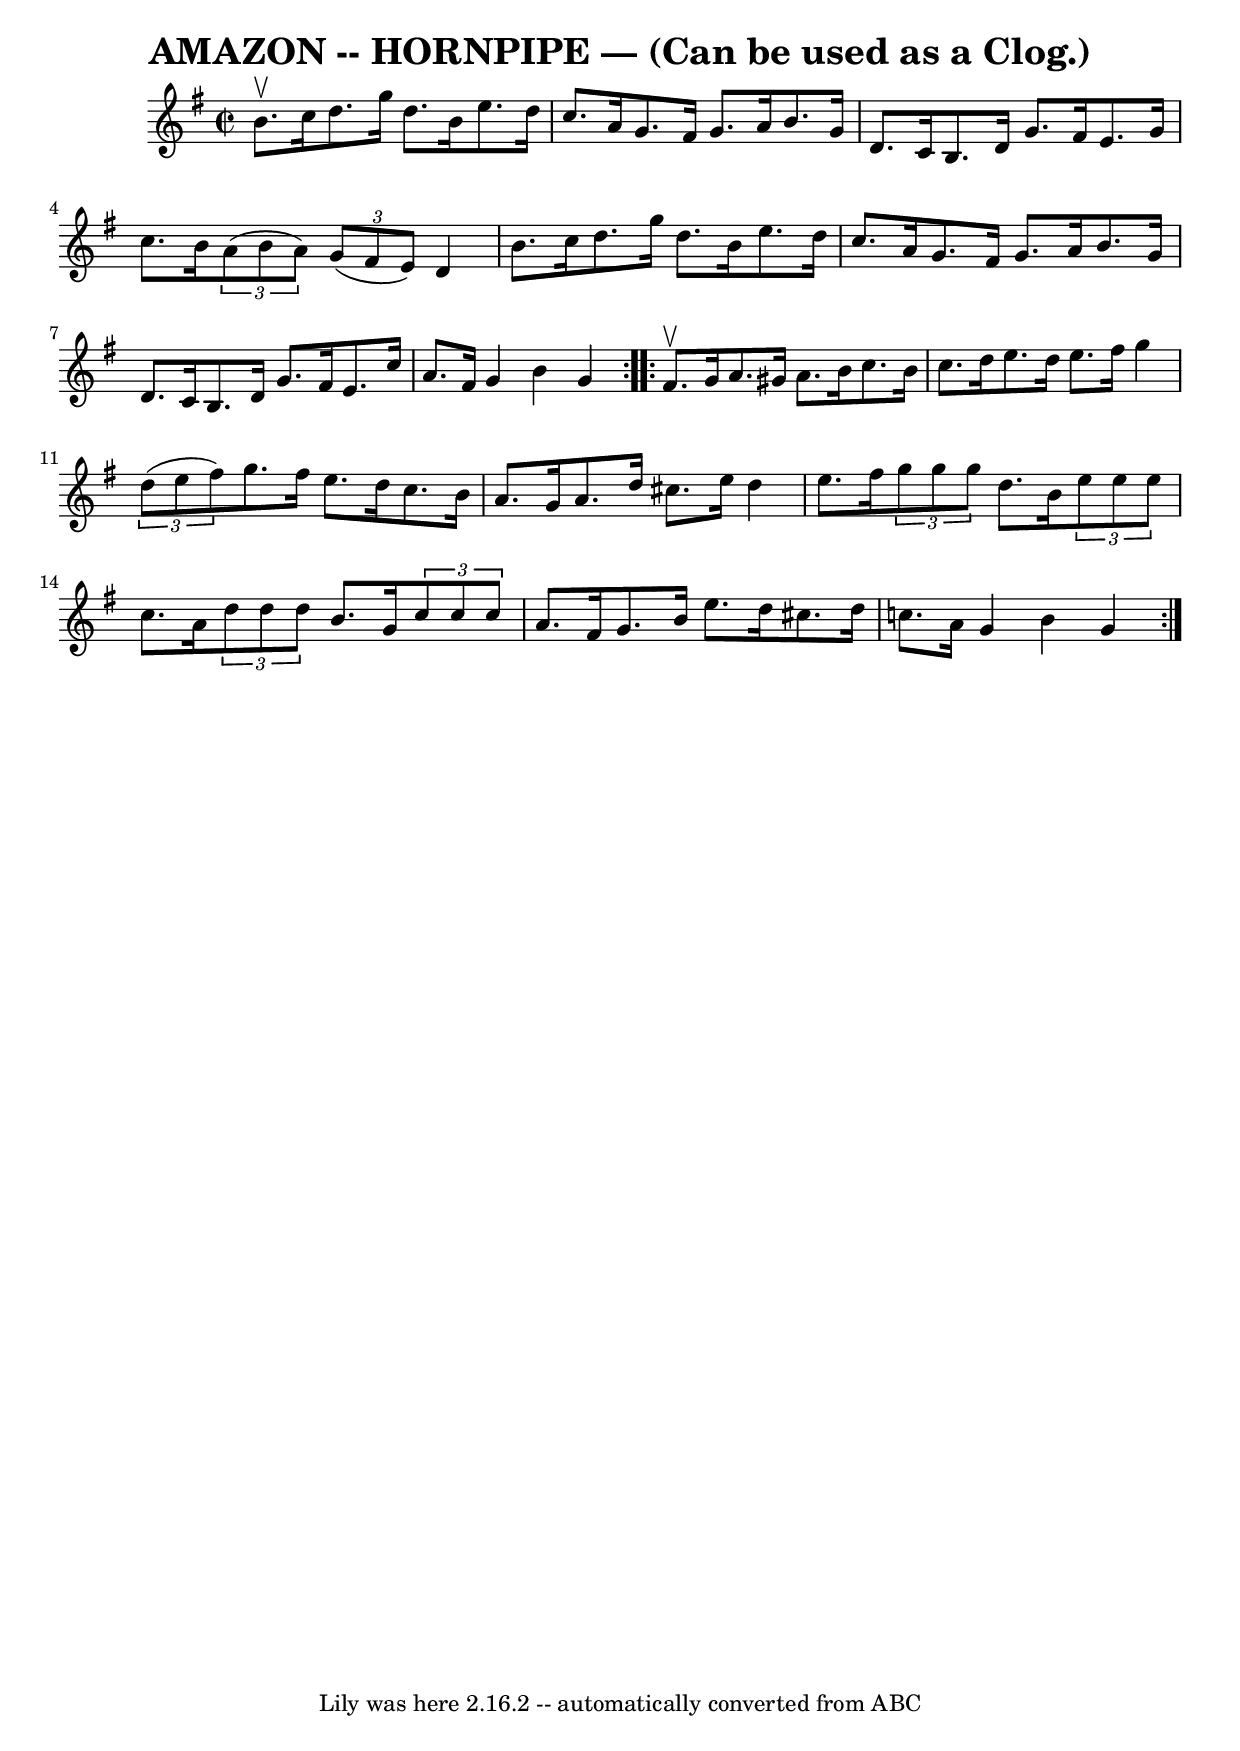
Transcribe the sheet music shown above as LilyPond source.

\version "2.7.40"
\include "Mammoth.ily"
\header {
	%% book = "Ryan's Mammoth Collection of Fiddle Tunes"
	crossRefNumber = "1"
	footnotes = ""
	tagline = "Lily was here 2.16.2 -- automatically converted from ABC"
	title = "AMAZON -- HORNPIPE — (Can be used as a Clog.)"
}
voicedefault =  {


\repeat volta 2 {
\override Staff.TimeSignature #'style = #'C
 \time 2/2 \key g \major b'8.^\upbow c''16        |
 d''8.    
g''16 d''8. b'16 e''8. d''16 c''8. a'16    |
 g'8.    
fis'16 g'8. a'16 b'8. g'16 d'8. c'16    |
 b8.    
d'16 g'8. fis'16 e'8. g'16 c''8. b'16    |
   
\times 2/3 { a'8 (b'8 a'8) }   \times 2/3 { g'8 (fis'8 e'8  
-) } d'4 b'8. c''16    |
     |
 d''8. g''16 d''8.  
 b'16 e''8. d''16 c''8. a'16    |
 g'8. fis'16 g'8.  
 a'16 b'8. g'16 d'8. c'16    |
 b8. d'16 g'8.    
fis'16 e'8. c''16 a'8. fis'16    |
 g'4 b'4 g'4    }  
   \repeat volta 2 { fis'8.^\upbow g'16        |
 a'8. gis'16   
 a'8. b'16 c''8. b'16 c''8. d''16    |
 e''8. d''16   
 e''8. fis''16 g''4    \times 2/3 { d''8 (e''8 fis''8) }   
|
 g''8. fis''16 e''8. d''16 c''8. b'16 a'8. g'16  
  |
 a'8. d''16 cis''8. e''16 d''4 e''8. fis''16    
|
     |
   \times 2/3 { g''8 g''8 g''8  } d''8. b'16  
  \times 2/3 { e''8 e''8 e''8  } c''8. a'16    |
   
\times 2/3 { d''8 d''8 d''8  } b'8. g'16    \times 2/3 { c''8    
c''8 c''8  } a'8. fis'16    |
 g'8. b'16 e''8. d''16   
 cis''8. d''16 c''!8. a'16    |
 g'4 b'4 g'4    }   
}

\score{
    <<

	\context Staff="default"
	{
	    \voicedefault 
	}

    >>
	\layout {
	}
	\midi {}
}
